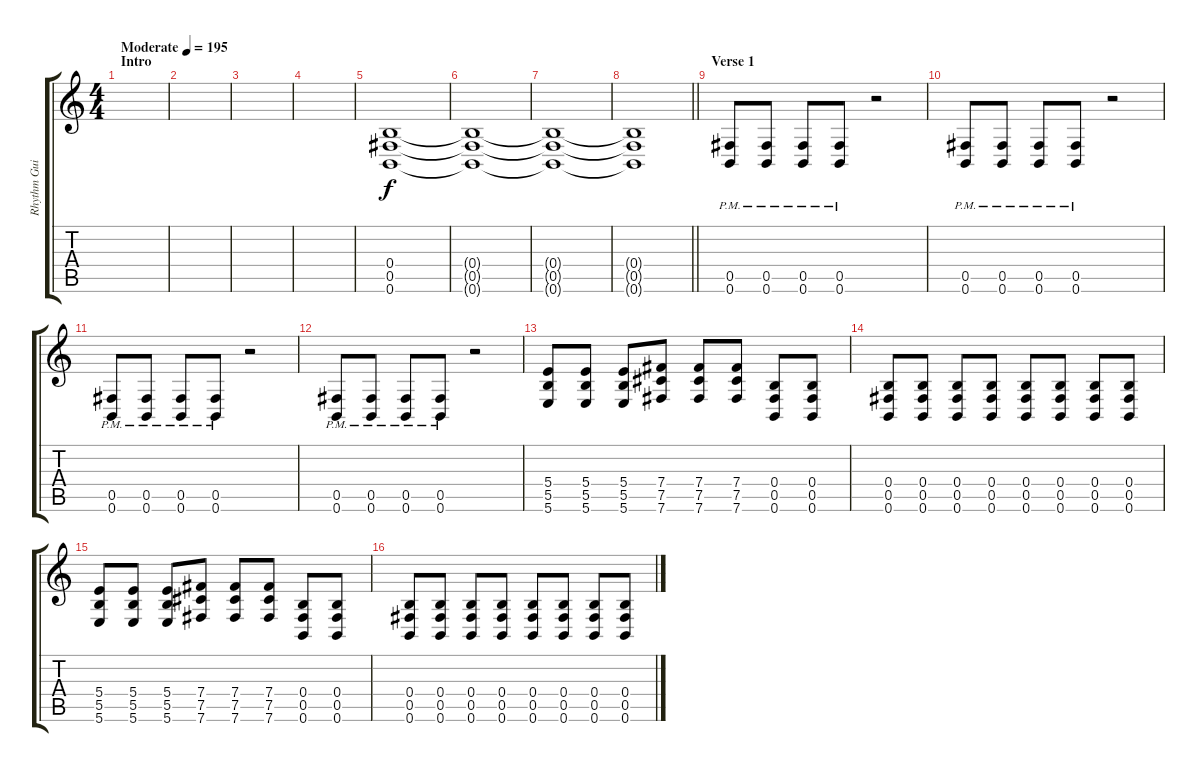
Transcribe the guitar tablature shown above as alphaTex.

\track ("Rhythm Guitar" "Rhythm Gui") {instrument distortionguitar}
\staff {score tabs}
\tuning (Db4 Ab3 E3 B2 Gb2 B1) {hide}
\ts (4 4)
\section ("" "Intro")
\tempo (195 "Moderate")
\clef g2
\ks c
|
|
|
|
(0.4 0.5 0.6).1 |
(0.4{t} 0.5{t} 0.6{t}).1 |
(0.4{t} 0.5{t} 0.6{t}).1 |
\barLineRight lightlight
(0.4{t} 0.5{t} 0.6{t}).1 |
\section ("" "Verse 1")
(0.5{pm} 0.6{pm}).8 (0.5{pm} 0.6{pm}).8 (0.5{pm} 0.6{pm}).8 (0.5{pm} 0.6{pm}).8 r.2 |
(0.5{pm} 0.6{pm}).8 (0.5{pm} 0.6{pm}).8 (0.5{pm} 0.6{pm}).8 (0.5{pm} 0.6{pm}).8 r.2 |
(0.5{pm} 0.6{pm}).8 (0.5{pm} 0.6{pm}).8 (0.5{pm} 0.6{pm}).8 (0.5{pm} 0.6{pm}).8 r.2 |
(0.5{pm} 0.6{pm}).8 (0.5{pm} 0.6{pm}).8 (0.5{pm} 0.6{pm}).8 (0.5{pm} 0.6{pm}).8 r.2 |
(5.4 5.5 5.6).8 (5.4 5.5 5.6).8 (5.4 5.5 5.6).8 (7.4 7.5 7.6).8 (7.4 7.5 7.6).8 (7.4 7.5 7.6).8 (0.4 0.5 0.6).8 (0.4 0.5 0.6).8 |
(0.4 0.5 0.6).8 (0.4 0.5 0.6).8 (0.4 0.5 0.6).8 (0.4 0.5 0.6).8 (0.4 0.5 0.6).8 (0.4 0.5 0.6).8 (0.4 0.5 0.6).8 (0.4 0.5 0.6).8 |
(5.4 5.5 5.6).8 (5.4 5.5 5.6).8 (5.4 5.5 5.6).8 (7.4 7.5 7.6).8 (7.4 7.5 7.6).8 (7.4 7.5 7.6).8 (0.4 0.5 0.6).8 (0.4 0.5 0.6).8 |
(0.4 0.5 0.6).8 (0.4 0.5 0.6).8 (0.4 0.5 0.6).8 (0.4 0.5 0.6).8 (0.4 0.5 0.6).8 (0.4 0.5 0.6).8 (0.4 0.5 0.6).8 (0.4 0.5 0.6).8
